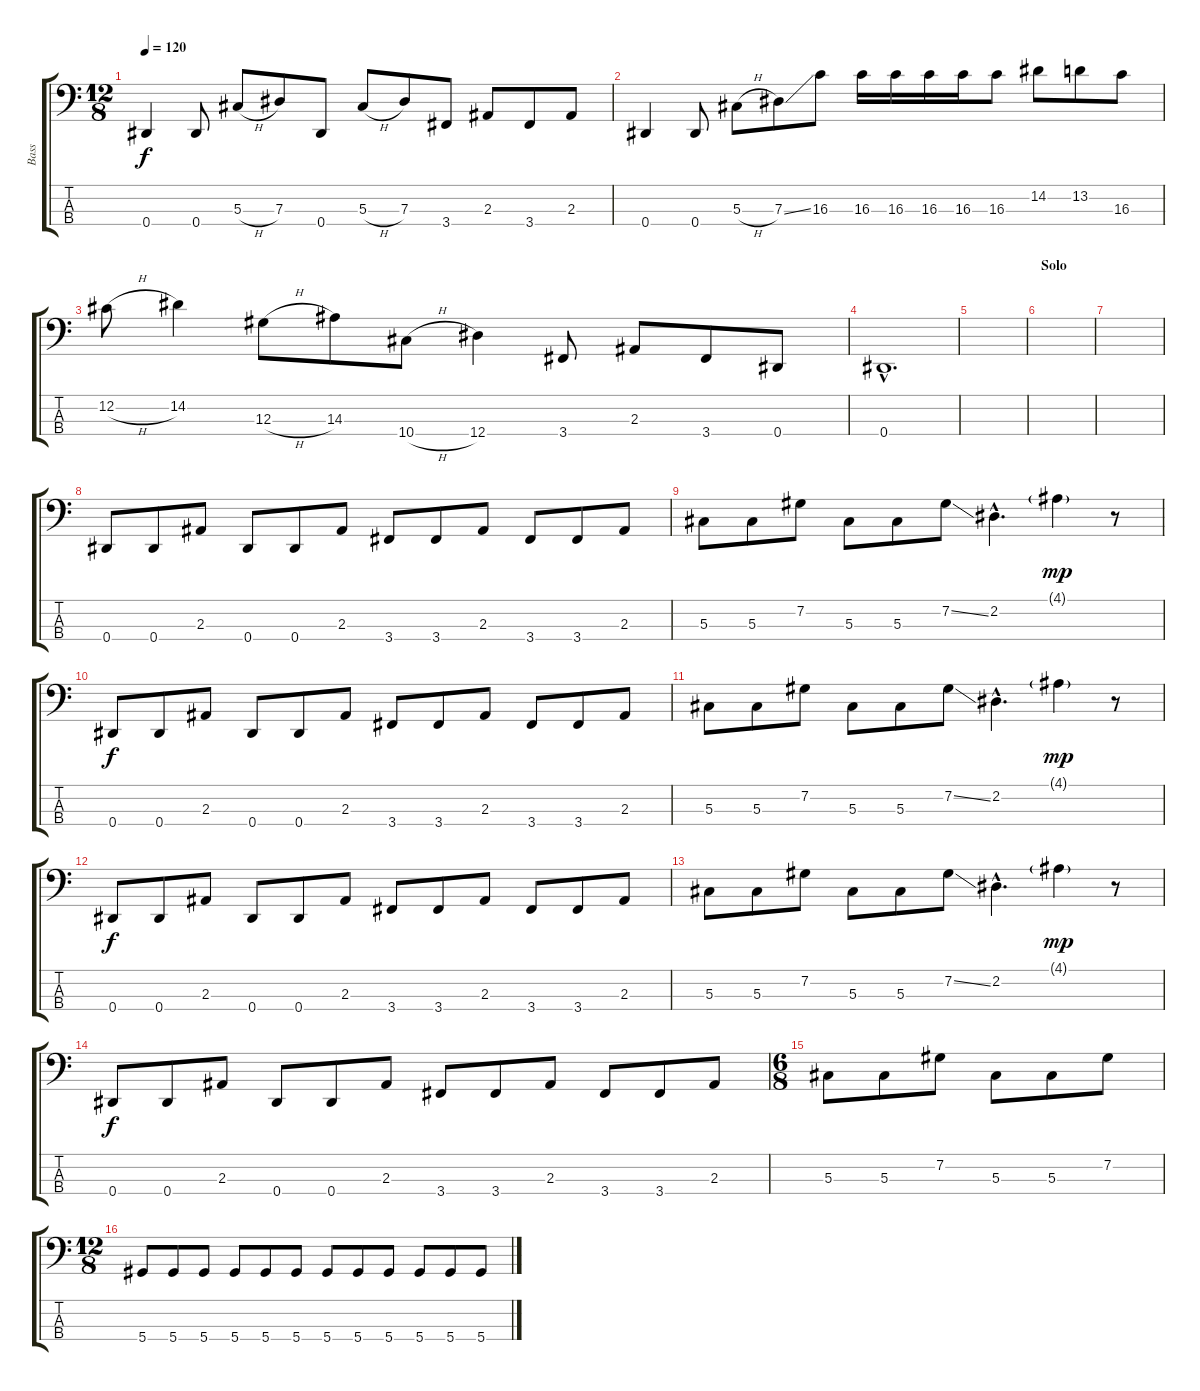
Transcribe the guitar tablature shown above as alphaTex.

\track ("Bass" "Bass") {instrument electricbassfinger}
\staff {score tabs}
\tuning (Gb2 Db2 Ab1 Eb1) {hide}
\ts (12 8)
\tempo 120
\clef f4
\ks c
0.4.4{dy f} 0.4.8 5.3{h}.8 7.3.8 0.4.8 5.3{h}.8 7.3.8 3.4.8 2.3.8 3.4.8 2.3.8 |
0.4.4 0.4.8 5.3{h}.8 7.3{ss}.8 16.3.8 16.3.16 16.3.16 16.3.16 16.3.16 16.3.8 14.2.8 13.2.8 16.3.8 |
12.2{h}.8 14.2.4 12.3{h}.8 14.3.8 10.4{h}.8 12.4.4 3.4.8 2.3.8 3.4.8 0.4.8 |
0.4{hac}.1{d} |
|
\section ("" "Solo")
|
|
0.4.8 0.4.8 2.3.8 0.4.8 0.4.8 2.3.8 3.4.8 3.4.8 2.3.8 3.4.8 3.4.8 2.3.8 |
5.3.8 5.3.8 7.2.8 5.3.8 5.3.8 7.2{ss}.8 2.2{hac}.4{d} 4.1{g}.4{dy mp} r.8 |
0.4.8{dy f} 0.4.8 2.3.8 0.4.8 0.4.8 2.3.8 3.4.8 3.4.8 2.3.8 3.4.8 3.4.8 2.3.8 |
5.3.8 5.3.8 7.2.8 5.3.8 5.3.8 7.2{ss}.8 2.2{hac}.4{d} 4.1{g}.4{dy mp} r.8 |
0.4.8{dy f} 0.4.8 2.3.8 0.4.8 0.4.8 2.3.8 3.4.8 3.4.8 2.3.8 3.4.8 3.4.8 2.3.8 |
5.3.8 5.3.8 7.2.8 5.3.8 5.3.8 7.2{ss}.8 2.2{hac}.4{d} 4.1{g}.4{dy mp} r.8 |
0.4.8{dy f} 0.4.8 2.3.8 0.4.8 0.4.8 2.3.8 3.4.8 3.4.8 2.3.8 3.4.8 3.4.8 2.3.8 |
\ts (6 8)
5.3.8 5.3.8 7.2.8 5.3.8 5.3.8 7.2.8 |
\ts (12 8)
5.4.8 5.4.8 5.4.8 5.4.8 5.4.8 5.4.8 5.4.8 5.4.8 5.4.8 5.4.8 5.4.8 5.4.8
